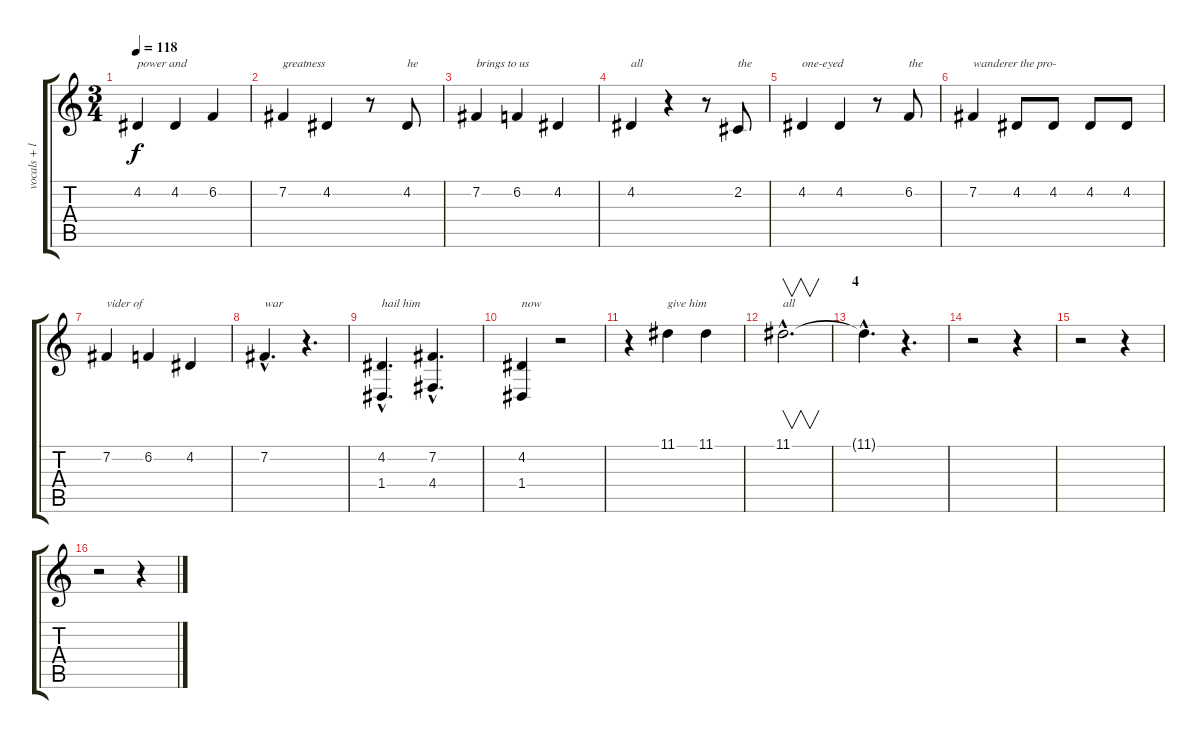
\track ("vocals + lyrics" "vocals + l") {instrument frenchhorn}
\staff {score tabs}
\tuning (E4 B3 G3 D3 A2 E2) {hide}
\ts (3 4)
\tempo 118
\clef g2
\ks c
4.2.4{txt "power and" dy f} 4.2.4 6.2.4 |
7.2.4{txt "greatness"} 4.2.4 r.8 4.2.8{txt "he"} |
7.2.4{txt "brings to us"} 6.2.4 4.2.4 |
4.2.4{txt "all"} r.4 r.8 2.2.8{txt "the"} |
\section ("" "")
4.2.4{txt "one-eyed"} 4.2.4 r.8 6.2.8{txt "the"} |
7.2.4{txt "wanderer the pro-"} 4.2.8 4.2.8 4.2.8 4.2.8 |
7.2.4{txt "vider of"} 6.2.4 4.2.4 |
7.2{hac}.4{d txt "war"} r.4{d} |
(4.2{hac} 1.4{hac}).4{d txt "hail him"} (7.2{hac} 4.4{hac}).4{d} |
(4.2 1.4).4{txt "now"} r.2 |
r.4 11.1.4{txt "give him"} 11.1.4 |
11.1{hac}.2{v d txt "all"} |
\section ("" "4")
11.1{hac t}.4{d} r.4{d} |
r.2 r.4 |
r.2 r.4 |
r.2 r.4
